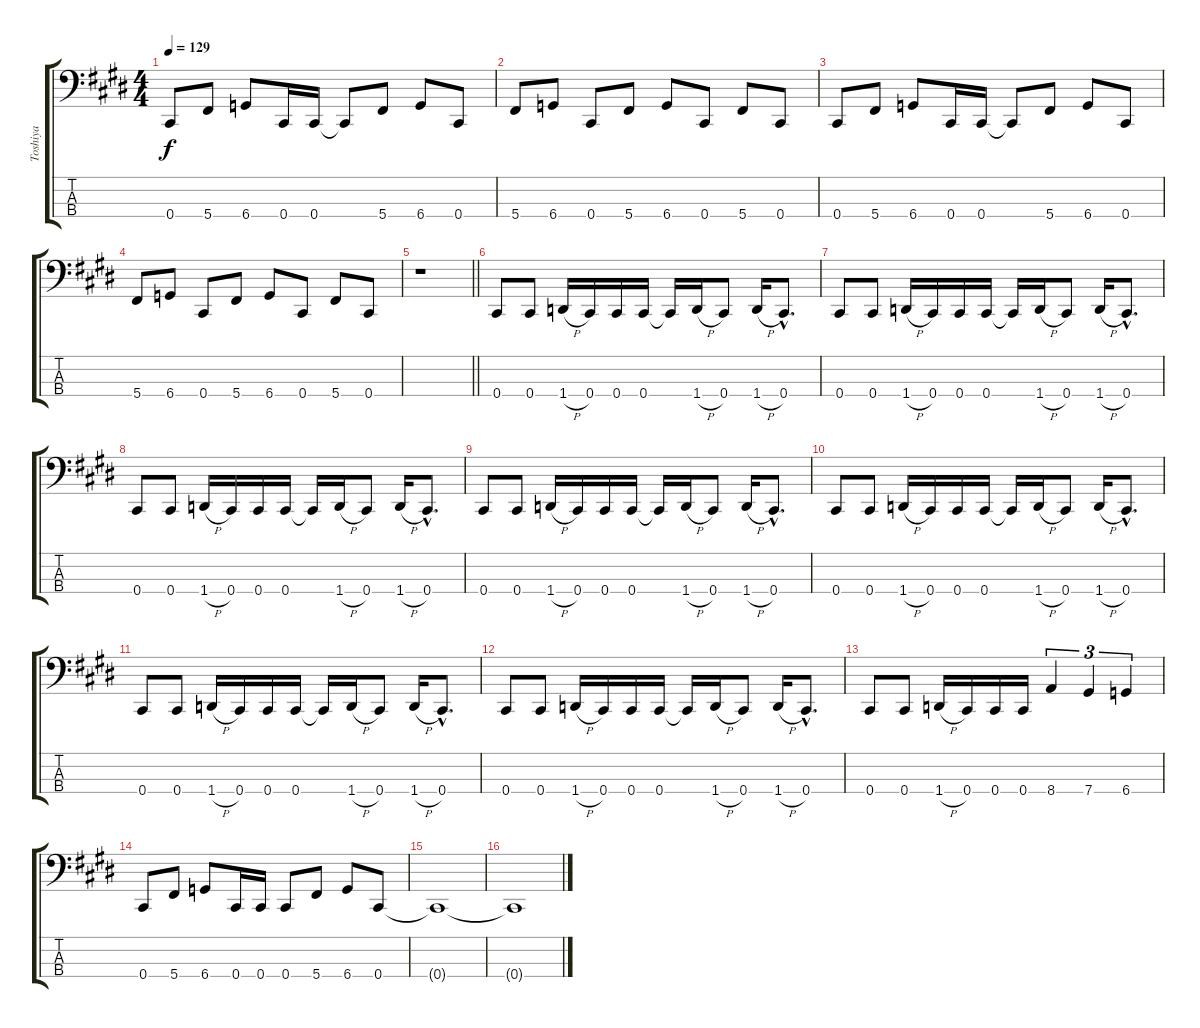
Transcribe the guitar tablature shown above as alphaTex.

\track ("Toshiya" "Toshiya") {instrument electricbasspick}
\staff {score tabs}
\tuning (E2 B1 Gb1 Db1) {hide}
\ts (4 4)
\tempo 129
\clef f4
\ks e
0.4.8{dy f} 5.4.8 6.4.8 0.4.16 0.4.16 0.4{t}.8 5.4.8 6.4.8 0.4.8 |
5.4.8 6.4.8 0.4.8 5.4.8 6.4.8 0.4.8 5.4.8 0.4.8 |
0.4.8 5.4.8 6.4.8 0.4.16 0.4.16 0.4{t}.8 5.4.8 6.4.8 0.4.8 |
5.4.8 6.4.8 0.4.8 5.4.8 6.4.8 0.4.8 5.4.8 0.4.8 |
\barLineRight lightlight
r.1 |
0.4.8 0.4.8 1.4{h}.16 0.4.16 0.4.16 0.4.16 0.4{t}.16 1.4{h}.16 0.4.8 1.4{h}.16 0.4{hac}.8{d} |
0.4.8 0.4.8 1.4{h}.16 0.4.16 0.4.16 0.4.16 0.4{t}.16 1.4{h}.16 0.4.8 1.4{h}.16 0.4{hac}.8{d} |
0.4.8 0.4.8 1.4{h}.16 0.4.16 0.4.16 0.4.16 0.4{t}.16 1.4{h}.16 0.4.8 1.4{h}.16 0.4{hac}.8{d} |
0.4.8 0.4.8 1.4{h}.16 0.4.16 0.4.16 0.4.16 0.4{t}.16 1.4{h}.16 0.4.8 1.4{h}.16 0.4{hac}.8{d} |
0.4.8 0.4.8 1.4{h}.16 0.4.16 0.4.16 0.4.16 0.4{t}.16 1.4{h}.16 0.4.8 1.4{h}.16 0.4{hac}.8{d} |
0.4.8 0.4.8 1.4{h}.16 0.4.16 0.4.16 0.4.16 0.4{t}.16 1.4{h}.16 0.4.8 1.4{h}.16 0.4{hac}.8{d} |
0.4.8 0.4.8 1.4{h}.16 0.4.16 0.4.16 0.4.16 0.4{t}.16 1.4{h}.16 0.4.8 1.4{h}.16 0.4{hac}.8{d} |
0.4.8 0.4.8 1.4{h}.16 0.4.16 0.4.16 0.4.16 8.4.4{tu (3 2)} 7.4.4{tu (3 2)} 6.4.4{tu (3 2)} |
0.4.8 5.4.8 6.4.8 0.4.16 0.4.16 0.4.8 5.4.8 6.4.8 0.4.8 |
0.4{t}.1 |
0.4{t}.1
